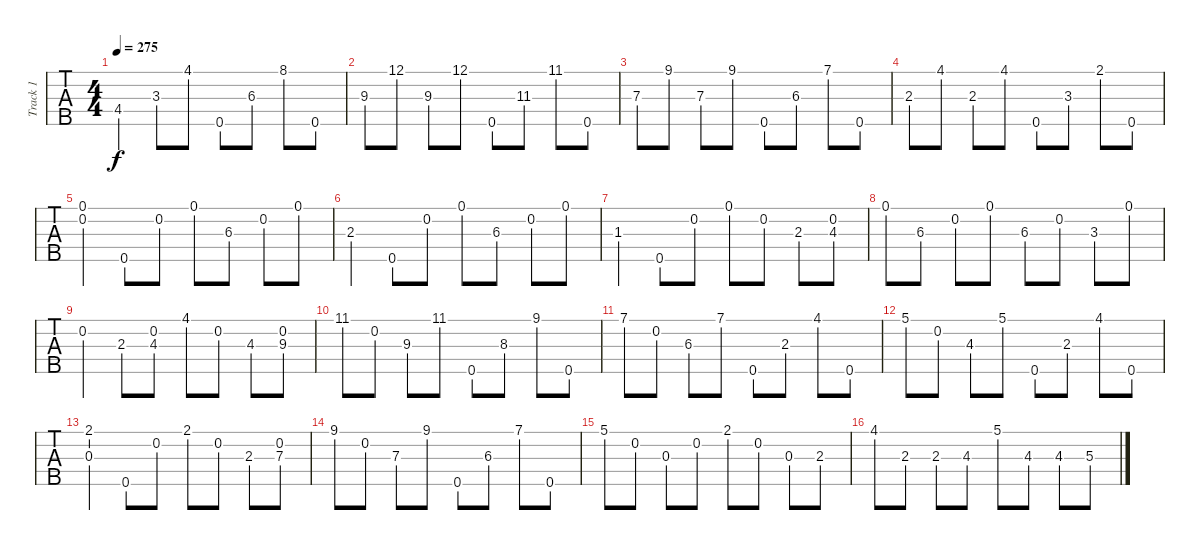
\track ("Track 1" "Track 1") {instrument banjo}
\staff {tabs}
\tuning (D4 B3 G3 D3 Gb4) {hide}
\displaytranspose 12
\ts (4 4)
\tempo 275
\clef g2
\ks c
4.4.4{dy f} 3.3.8 4.1.8 0.5.8 6.3.8 8.1.8 0.5.8 |
9.3.8 12.1.8 9.3.8 12.1.8 0.5.8 11.3.8 11.1.8 0.5.8 |
7.3.8 9.1.8 7.3.8 9.1.8 0.5.8 6.3.8 7.1.8 0.5.8 |
2.3.8 4.1.8 2.3.8 4.1.8 0.5.8 3.3.8 2.1.8 0.5.8 |
(0.1 0.2).4 0.5.8 0.2.8 0.1.8 6.3.8 0.2.8 0.1.8 |
2.3.4 0.5.8 0.2.8 0.1.8 6.3.8 0.2.8 0.1.8 |
1.3.4 0.5.8 0.2.8 0.1.8 0.2.8 2.3.8 (0.2 4.3).8 |
0.1.8 6.3.8 0.2.8 0.1.8 6.3.8 0.2.8 3.3.8 0.1.8 |
0.2.4 2.3.8 (0.2 4.3).8 4.1.8 0.2.8 4.3.8 (0.2 9.3).8 |
11.1.8 0.2.8 9.3.8 11.1.8 0.5.8 8.3.8 9.1.8 0.5.8 |
7.1.8 0.2.8 6.3.8 7.1.8 0.5.8 2.3.8 4.1.8 0.5.8 |
5.1.8 0.2.8 4.3.8 5.1.8 0.5.8 2.3.8 4.1.8 0.5.8 |
(2.1 0.3).4 0.5.8 0.2.8 2.1.8 0.2.8 2.3.8 (0.2 7.3).8 |
9.1.8 0.2.8 7.3.8 9.1.8 0.5.8 6.3.8 7.1.8 0.5.8 |
5.1.8 0.2.8 0.3.8 0.2.8 2.1.8 0.2.8 0.3.8 2.3.8 |
4.1.8 2.3.8 2.3.8 4.3.8 5.1.8 4.3.8 4.3.8 5.3.8
